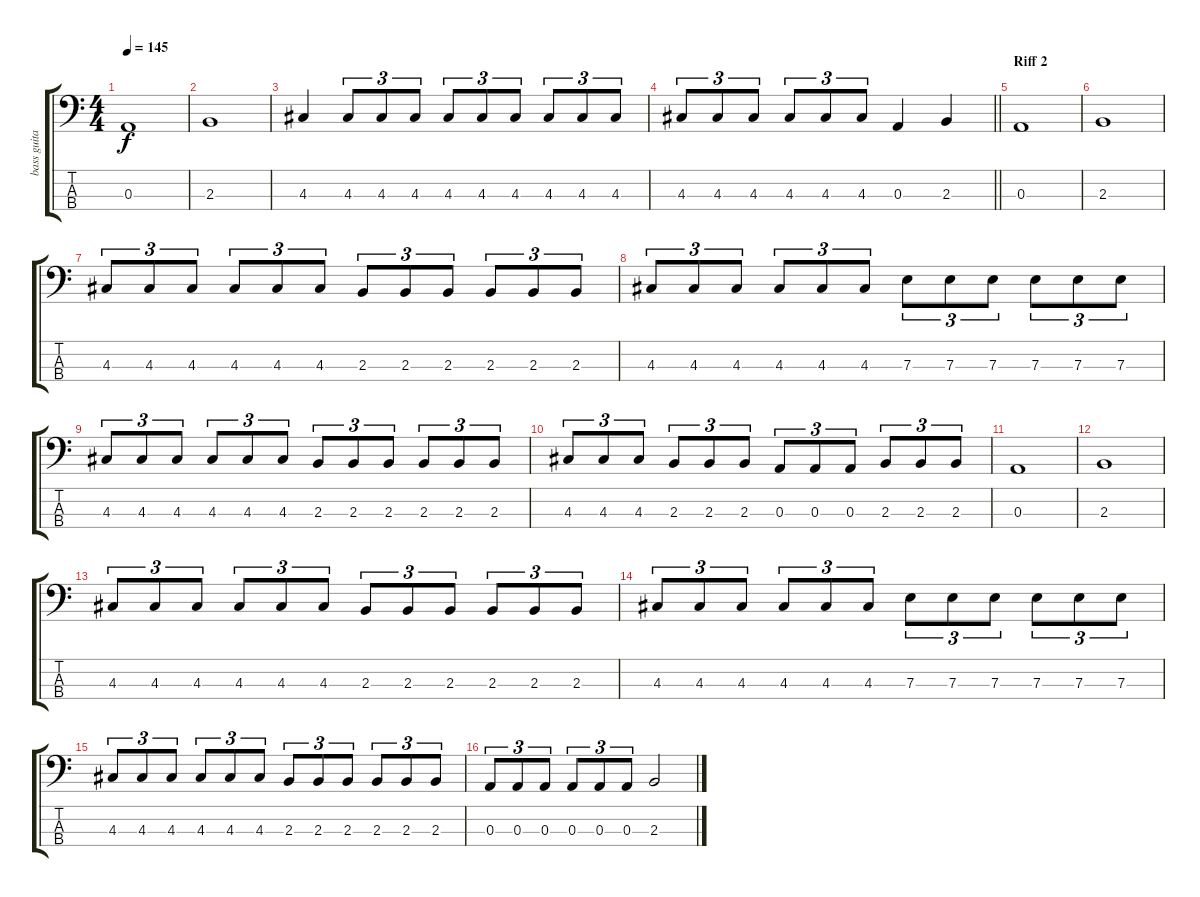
\track ("bass guitar" "bass guita") {instrument electricbasspick}
\staff {score tabs}
\tuning (G2 D2 A1 E1) {hide}
\ts (4 4)
\tempo 145
\clef f4
\ks c
0.3.1{dy f} |
2.3.1 |
4.3.4 4.3.8{tu (3 2)} 4.3.8{tu (3 2)} 4.3.8{tu (3 2)} 4.3.8{tu (3 2)} 4.3.8{tu (3 2)} 4.3.8{tu (3 2)} 4.3.8{tu (3 2)} 4.3.8{tu (3 2)} 4.3.8{tu (3 2)} |
\barLineRight lightlight
4.3.8{tu (3 2)} 4.3.8{tu (3 2)} 4.3.8{tu (3 2)} 4.3.8{tu (3 2)} 4.3.8{tu (3 2)} 4.3.8{tu (3 2)} 0.3.4 2.3.4 |
\section ("" "Riff 2")
0.3.1 |
2.3.1 |
4.3.8{tu (3 2)} 4.3.8{tu (3 2)} 4.3.8{tu (3 2)} 4.3.8{tu (3 2)} 4.3.8{tu (3 2)} 4.3.8{tu (3 2)} 2.3.8{tu (3 2)} 2.3.8{tu (3 2)} 2.3.8{tu (3 2)} 2.3.8{tu (3 2)} 2.3.8{tu (3 2)} 2.3.8{tu (3 2)} |
4.3.8{tu (3 2)} 4.3.8{tu (3 2)} 4.3.8{tu (3 2)} 4.3.8{tu (3 2)} 4.3.8{tu (3 2)} 4.3.8{tu (3 2)} 7.3.8{tu (3 2)} 7.3.8{tu (3 2)} 7.3.8{tu (3 2)} 7.3.8{tu (3 2)} 7.3.8{tu (3 2)} 7.3.8{tu (3 2)} |
4.3.8{tu (3 2)} 4.3.8{tu (3 2)} 4.3.8{tu (3 2)} 4.3.8{tu (3 2)} 4.3.8{tu (3 2)} 4.3.8{tu (3 2)} 2.3.8{tu (3 2)} 2.3.8{tu (3 2)} 2.3.8{tu (3 2)} 2.3.8{tu (3 2)} 2.3.8{tu (3 2)} 2.3.8{tu (3 2)} |
4.3.8{tu (3 2)} 4.3.8{tu (3 2)} 4.3.8{tu (3 2)} 2.3.8{tu (3 2)} 2.3.8{tu (3 2)} 2.3.8{tu (3 2)} 0.3.8{tu (3 2)} 0.3.8{tu (3 2)} 0.3.8{tu (3 2)} 2.3.8{tu (3 2)} 2.3.8{tu (3 2)} 2.3.8{tu (3 2)} |
0.3.1 |
2.3.1 |
4.3.8{tu (3 2)} 4.3.8{tu (3 2)} 4.3.8{tu (3 2)} 4.3.8{tu (3 2)} 4.3.8{tu (3 2)} 4.3.8{tu (3 2)} 2.3.8{tu (3 2)} 2.3.8{tu (3 2)} 2.3.8{tu (3 2)} 2.3.8{tu (3 2)} 2.3.8{tu (3 2)} 2.3.8{tu (3 2)} |
4.3.8{tu (3 2)} 4.3.8{tu (3 2)} 4.3.8{tu (3 2)} 4.3.8{tu (3 2)} 4.3.8{tu (3 2)} 4.3.8{tu (3 2)} 7.3.8{tu (3 2)} 7.3.8{tu (3 2)} 7.3.8{tu (3 2)} 7.3.8{tu (3 2)} 7.3.8{tu (3 2)} 7.3.8{tu (3 2)} |
4.3.8{tu (3 2)} 4.3.8{tu (3 2)} 4.3.8{tu (3 2)} 4.3.8{tu (3 2)} 4.3.8{tu (3 2)} 4.3.8{tu (3 2)} 2.3.8{tu (3 2)} 2.3.8{tu (3 2)} 2.3.8{tu (3 2)} 2.3.8{tu (3 2)} 2.3.8{tu (3 2)} 2.3.8{tu (3 2)} |
0.3.8{tu (3 2)} 0.3.8{tu (3 2)} 0.3.8{tu (3 2)} 0.3.8{tu (3 2)} 0.3.8{tu (3 2)} 0.3.8{tu (3 2)} 2.3.2
